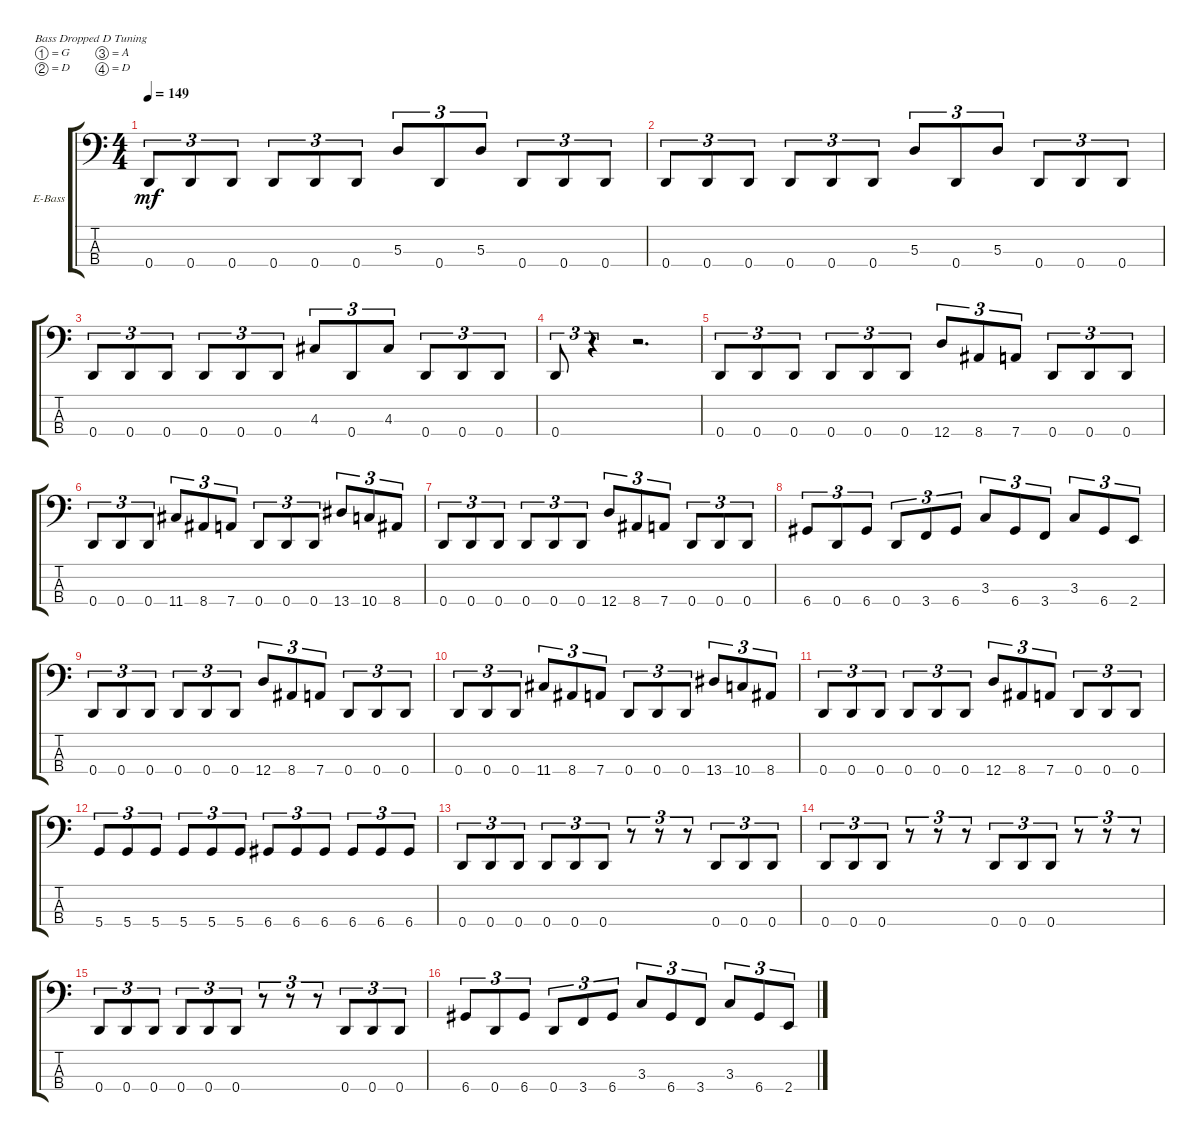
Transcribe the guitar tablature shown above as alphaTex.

\defaultSystemsLayout 4
\bracketExtendMode groupsimilarinstruments
\firstSystemTrackNameOrientation horizontal
\otherSystemsTrackNameOrientation horizontal
\track ("John Campbell" "E-Bass") {instrument electricbassfinger}
\staff {score tabs}
\tuning (G2 D2 A1 D1)
\ts (4 4)
\tempo 149
\clef f4
\scale
0.333333
\ks c
0.4.8{tu (3 2) dy mf} 0.4.8{tu (3 2)} 0.4.8{tu (3 2)} 0.4.8{tu (3 2)} 0.4.8{tu (3 2)} 0.4.8{tu (3 2)} 5.3.8{tu (3 2)} 0.4.8{tu (3 2)} 5.3.8{tu (3 2)} 0.4.8{tu (3 2)} 0.4.8{tu (3 2)} 0.4.8{tu (3 2)} |
\scale
0.333333 0.4.8{tu (3 2)} 0.4.8{tu (3 2)} 0.4.8{tu (3 2)} 0.4.8{tu (3 2)} 0.4.8{tu (3 2)} 0.4.8{tu (3 2)} 5.3.8{tu (3 2)} 0.4.8{tu (3 2)} 5.3.8{tu (3 2)} 0.4.8{tu (3 2)} 0.4.8{tu (3 2)} 0.4.8{tu (3 2)} |
\scale
0.333333 0.4.8{tu (3 2)} 0.4.8{tu (3 2)} 0.4.8{tu (3 2)} 0.4.8{tu (3 2)} 0.4.8{tu (3 2)} 0.4.8{tu (3 2)} 4.3.8{tu (3 2)} 0.4.8{tu (3 2)} 4.3.8{tu (3 2)} 0.4.8{tu (3 2)} 0.4.8{tu (3 2)} 0.4.8{tu (3 2)} |
\scale
0.333333 0.4.8{tu (3 2)} r.4{tu (3 2)} r.2{d} |
\scale
0.333333 0.4.8{tu (3 2)} 0.4.8{tu (3 2)} 0.4.8{tu (3 2)} 0.4.8{tu (3 2)} 0.4.8{tu (3 2)} 0.4.8{tu (3 2)} 12.4.8{tu (3 2)} 8.4.8{tu (3 2)} 7.4.8{tu (3 2)} 0.4.8{tu (3 2)} 0.4.8{tu (3 2)} 0.4.8{tu (3 2)} |
\scale
0.333333 0.4.8{tu (3 2)} 0.4.8{tu (3 2)} 0.4.8{tu (3 2)} 11.4.8{tu (3 2)} 8.4.8{tu (3 2)} 7.4.8{tu (3 2)} 0.4.8{tu (3 2)} 0.4.8{tu (3 2)} 0.4.8{tu (3 2)} 13.4.8{tu (3 2)} 10.4.8{tu (3 2)} 8.4.8{tu (3 2)} |
\scale
0.333333 0.4.8{tu (3 2)} 0.4.8{tu (3 2)} 0.4.8{tu (3 2)} 0.4.8{tu (3 2)} 0.4.8{tu (3 2)} 0.4.8{tu (3 2)} 12.4.8{tu (3 2)} 8.4.8{tu (3 2)} 7.4.8{tu (3 2)} 0.4.8{tu (3 2)} 0.4.8{tu (3 2)} 0.4.8{tu (3 2)} |
\scale
0.333333 6.4.8{tu (3 2)} 0.4.8{tu (3 2)} 6.4.8{tu (3 2)} 0.4.8{tu (3 2)} 3.4.8{tu (3 2)} 6.4.8{tu (3 2)} 3.3.8{tu (3 2)} 6.4.8{tu (3 2)} 3.4.8{tu (3 2)} 3.3.8{tu (3 2)} 6.4.8{tu (3 2)} 2.4.8{tu (3 2)} |
\scale
0.333333 0.4.8{tu (3 2)} 0.4.8{tu (3 2)} 0.4.8{tu (3 2)} 0.4.8{tu (3 2)} 0.4.8{tu (3 2)} 0.4.8{tu (3 2)} 12.4.8{tu (3 2)} 8.4.8{tu (3 2)} 7.4.8{tu (3 2)} 0.4.8{tu (3 2)} 0.4.8{tu (3 2)} 0.4.8{tu (3 2)} |
\scale
0.333333 0.4.8{tu (3 2)} 0.4.8{tu (3 2)} 0.4.8{tu (3 2)} 11.4.8{tu (3 2)} 8.4.8{tu (3 2)} 7.4.8{tu (3 2)} 0.4.8{tu (3 2)} 0.4.8{tu (3 2)} 0.4.8{tu (3 2)} 13.4.8{tu (3 2)} 10.4.8{tu (3 2)} 8.4.8{tu (3 2)} |
\scale
0.333333 0.4.8{tu (3 2)} 0.4.8{tu (3 2)} 0.4.8{tu (3 2)} 0.4.8{tu (3 2)} 0.4.8{tu (3 2)} 0.4.8{tu (3 2)} 12.4.8{tu (3 2)} 8.4.8{tu (3 2)} 7.4.8{tu (3 2)} 0.4.8{tu (3 2)} 0.4.8{tu (3 2)} 0.4.8{tu (3 2)} |
\scale
0.333333 5.4.8{tu (3 2)} 5.4.8{tu (3 2)} 5.4.8{tu (3 2)} 5.4.8{tu (3 2)} 5.4.8{tu (3 2)} 5.4.8{tu (3 2)} 6.4.8{tu (3 2)} 6.4.8{tu (3 2)} 6.4.8{tu (3 2)} 6.4.8{tu (3 2)} 6.4.8{tu (3 2)} 6.4.8{tu (3 2)} |
\scale
0.333333 0.4.8{tu (3 2)} 0.4.8{tu (3 2)} 0.4.8{tu (3 2)} 0.4.8{tu (3 2)} 0.4.8{tu (3 2)} 0.4.8{tu (3 2)} r.8{tu (3 2)} r.8{tu (3 2)} r.8{tu (3 2)} 0.4.8{tu (3 2)} 0.4.8{tu (3 2)} 0.4.8{tu (3 2)} |
\scale
0.333333 0.4.8{tu (3 2)} 0.4.8{tu (3 2)} 0.4.8{tu (3 2)} r.8{tu (3 2)} r.8{tu (3 2)} r.8{tu (3 2)} 0.4.8{tu (3 2)} 0.4.8{tu (3 2)} 0.4.8{tu (3 2)} r.8{tu (3 2)} r.8{tu (3 2)} r.8{tu (3 2)} |
\scale
0.333333 0.4.8{tu (3 2)} 0.4.8{tu (3 2)} 0.4.8{tu (3 2)} 0.4.8{tu (3 2)} 0.4.8{tu (3 2)} 0.4.8{tu (3 2)} r.8{tu (3 2)} r.8{tu (3 2)} r.8{tu (3 2)} 0.4.8{tu (3 2)} 0.4.8{tu (3 2)} 0.4.8{tu (3 2)} |
\scale
0.333333 6.4.8{tu (3 2)} 0.4.8{tu (3 2)} 6.4.8{tu (3 2)} 0.4.8{tu (3 2)} 3.4.8{tu (3 2)} 6.4.8{tu (3 2)} 3.3.8{tu (3 2)} 6.4.8{tu (3 2)} 3.4.8{tu (3 2)} 3.3.8{tu (3 2)} 6.4.8{tu (3 2)} 2.4.8{tu (3 2)}
